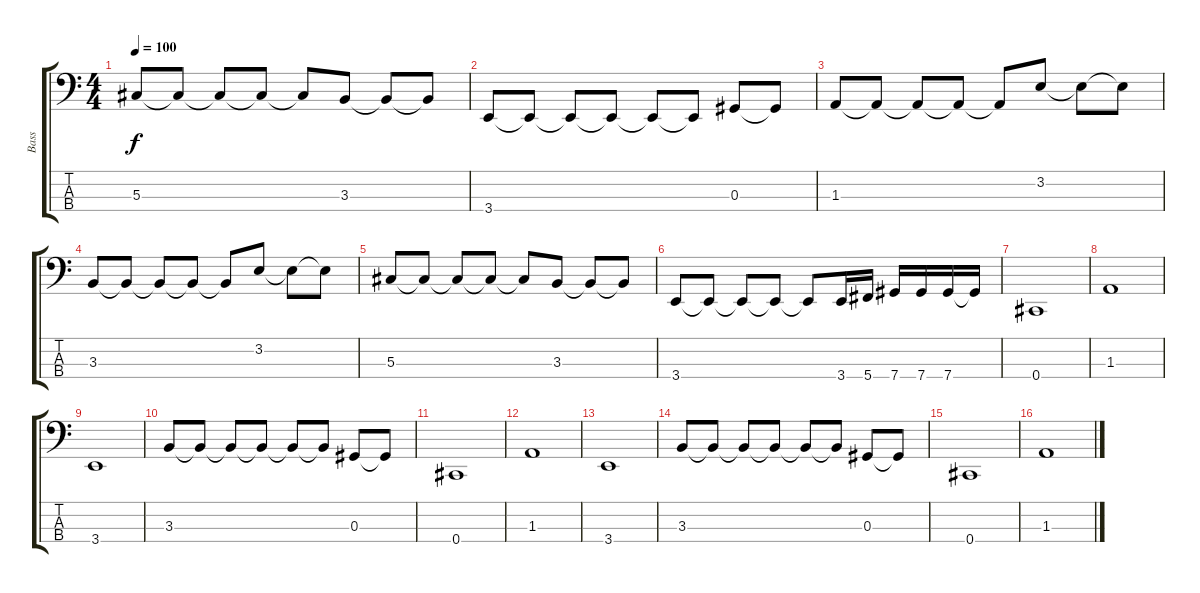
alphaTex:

\track ("Bass" "Bass") {instrument electricbassfinger}
\staff {score tabs}
\tuning (Gb2 Db2 Ab1 Db1) {hide}
\ts (4 4)
\tempo 100
\clef f4
\ks c
5.3.8{dy f} 5.3{t}.8 5.3{t}.8 5.3{t}.8 5.3{t}.8 3.3.8 3.3{t}.8 3.3{t}.8 |
3.4.8 3.4{t}.8 3.4{t}.8 3.4{t}.8 3.4{t}.8 3.4{t}.8 0.3.8 0.3{t}.8 |
1.3.8 1.3{t}.8 1.3{t}.8 1.3{t}.8 1.3{t}.8 3.2.8 3.2{t}.8 3.2{t}.8 |
3.3.8 3.3{t}.8 3.3{t}.8 3.3{t}.8 3.3{t}.8 3.2.8 3.2{t}.8 3.2{t}.8 |
5.3.8 5.3{t}.8 5.3{t}.8 5.3{t}.8 5.3{t}.8 3.3.8 3.3{t}.8 3.3{t}.8 |
3.4.8 3.4{t}.8 3.4{t}.8 3.4{t}.8 3.4{t}.8 3.4.16 5.4.16 7.4.16 7.4.16 7.4.16 7.4{t}.16 |
0.4.1 |
1.3.1 |
3.4.1 |
3.3.8 3.3{t}.8 3.3{t}.8 3.3{t}.8 3.3{t}.8 3.3{t}.8 0.3.8 0.3{t}.8 |
0.4.1 |
1.3.1 |
3.4.1 |
3.3.8 3.3{t}.8 3.3{t}.8 3.3{t}.8 3.3{t}.8 3.3{t}.8 0.3.8 0.3{t}.8 |
0.4.1 |
1.3.1
